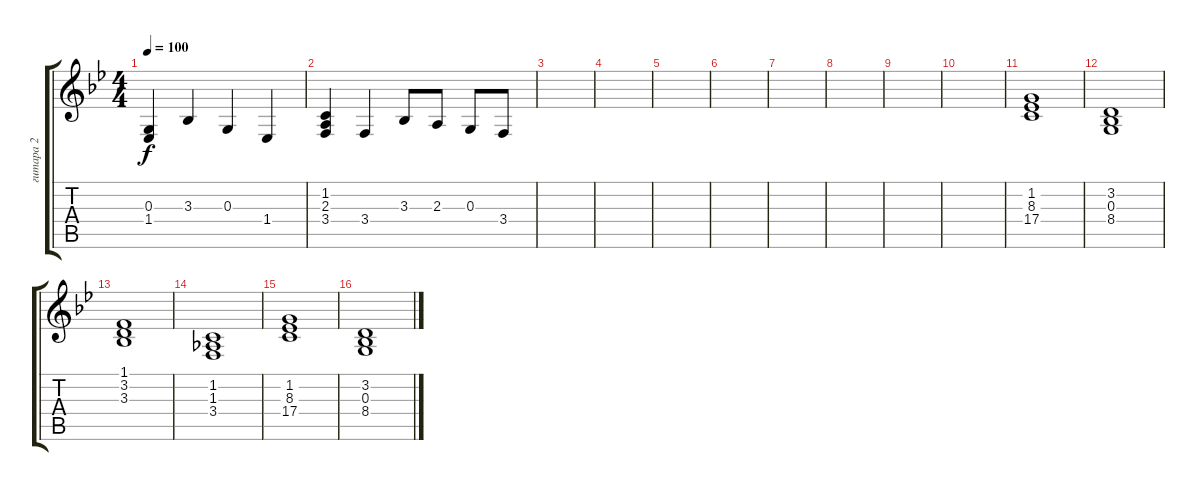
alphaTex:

\track ("гитара 2" "гитара 2") {instrument stringensemble1}
\staff {score tabs}
\tuning (E4 B3 G3 D3 A2 E2) {hide}
\ts (4 4)
\tempo 100
\clef g2
\ks gminor
(0.3 1.4).4{dy f} 3.3.4 0.3.4 1.4.4 |
(1.2 2.3 3.4).4 3.4.4 3.3.8 2.3.8 0.3.8 3.4.8 |
|
|
|
|
|
|
|
|
(1.2 8.3 17.4).1 |
(3.2 0.3 8.4).1 |
(1.1 3.2 3.3).1 |
(1.2 1.3 3.4).1 |
(1.2 8.3 17.4).1 |
(3.2 0.3 8.4).1
